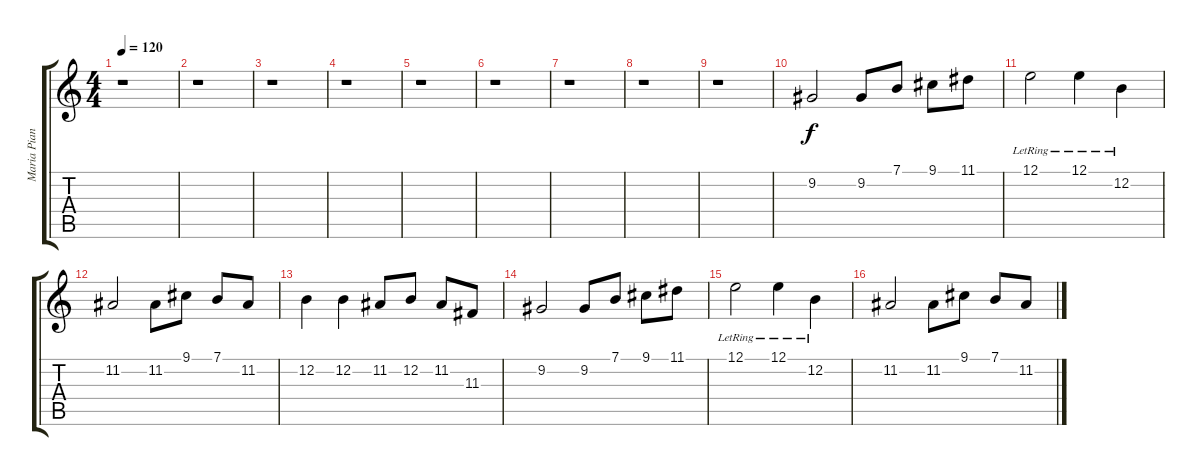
\track ("Maria Piano" "Maria Pian") {instrument electricgrandpiano}
\staff {score tabs}
\tuning (E4 B3 G3 D3 A2 E2) {hide}
\ts (4 4)
\tempo 120
\clef g2
\ks c
r.1{dy f} |
r.1 |
r.1 |
r.1 |
r.1 |
r.1 |
r.1 |
r.1 |
r.1 |
9.2.2{instrument electricgrandpiano} 9.2.8 7.1.8 9.1.8 11.1.8 |
12.1{lr}.2 12.1{lr}.4 12.2{lr}.4 |
11.2.2 11.2.8 9.1.8 7.1.8 11.2.8 |
12.2.4 12.2.4 11.2.8 12.2.8 11.2.8 11.3.8 |
9.2.2 9.2.8 7.1.8 9.1.8 11.1.8 |
12.1{lr}.2 12.1{lr}.4 12.2{lr}.4 |
11.2.2 11.2.8 9.1.8 7.1.8 11.2.8
